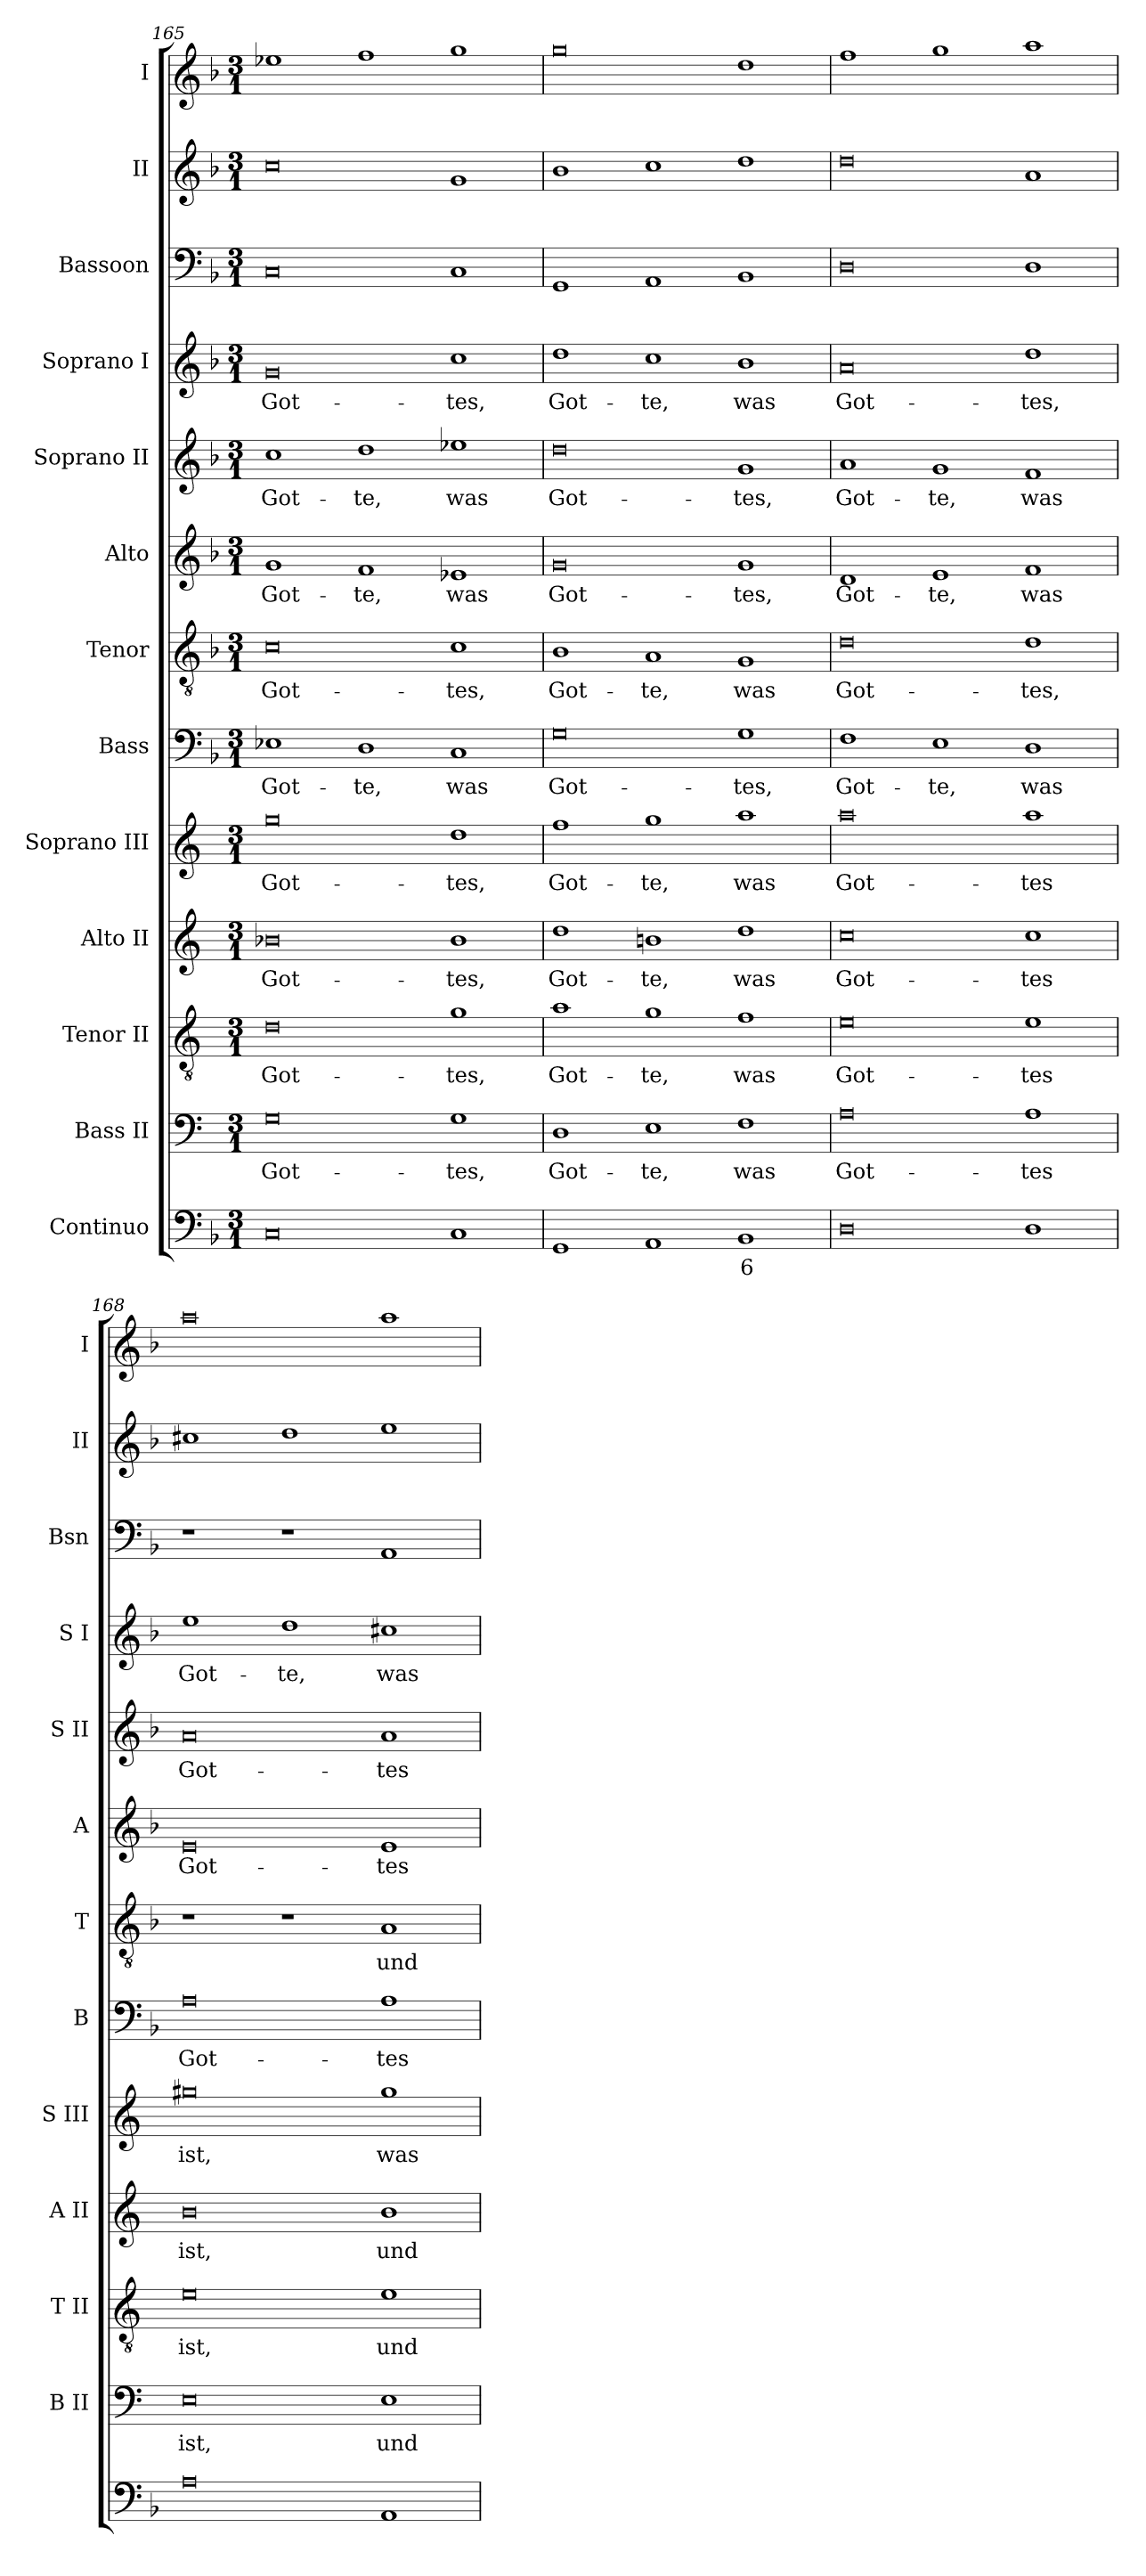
**kern	**text	**kern	**text	**kern	**text	**kern	**text	**kern	**text	**kern	**text	**kern	**text	**kern	**text	**kern	**text	**kern	**text	**kern	**kern	**kern
*part13	*part13	*part12	*part12	*part11	*part11	*part10	*part10	*part9	*part9	*part8	*part8	*part7	*part7	*part6	*part6	*part5	*part5	*part4	*part4	*part3	*part2	*part1
*staff13	*staff13	*staff12	*staff12	*staff11	*staff11	*staff10	*staff10	*staff9	*staff9	*staff8	*staff8	*staff7	*staff7	*staff6	*staff6	*staff5	*staff5	*staff4	*staff4	*staff3	*staff2	*staff1
*I"Continuo	*	*I"Bass II	*	*I"Tenor II	*	*I"Alto II	*	*I"Soprano III	*	*I"Bass	*	*I"Tenor	*	*I"Alto	*	*I"Soprano II	*	*I"Soprano I	*	*I"Bassoon	*I"II	*I"I
*	*	*I'B II	*	*I'T II	*	*I'A II	*	*I'S III	*	*I'B	*	*I'T	*	*I'A	*	*I'S II	*	*I'S I	*	*I'Bsn	*I'II	*I'I
*clefF4	*	*clefF4	*	*clefGv2	*	*clefG2	*	*clefG2	*	*clefF4	*	*clefGv2	*	*clefG2	*	*clefG2	*	*clefG2	*	*clefF4	*clefG2	*clefG2
*	*	*ITrd4c7	*	*ITrd4c7	*	*ITrd4c7	*	*ITrd4c7	*	*	*	*	*	*	*	*	*	*	*	*	*	*
*k[b-]	*	*k[b-]	*	*k[b-]	*	*k[b-]	*	*k[b-]	*	*k[b-]	*	*k[b-]	*	*k[b-]	*	*k[b-]	*	*k[b-]	*	*k[b-]	*k[b-]	*k[b-]
*F:	*	*F:	*	*F:	*	*F:	*	*F:	*	*F:	*	*F:	*	*F:	*	*F:	*	*F:	*	*F:	*F:	*F:
*M3/1	*	*M3/1	*	*M3/1	*	*M3/1	*	*M3/1	*	*M3/1	*	*M3/1	*	*M3/1	*	*M3/1	*	*M3/1	*	*M3/1	*M3/1	*M3/1
=165	=165	=165	=165	=165	=165	=165	=165	=165	=165	=165	=165	=165	=165	=165	=165	=165	=165	=165	=165	=165	=165	=165
!	!	!	!LO:LY:b	!	!LO:LY:b	!	!LO:LY:b	!	!LO:LY:b	!	!LO:LY:b	!	!LO:LY:b	!	!LO:LY:b	!	!LO:LY:b	!	!LO:LY:b	!	!	!
0C	.	0C	Got-	0G	Got-	0e-X	Got-	0cc	Got-	1E-X	Got-	0c	Got-	1g	Got-	1cc	Got-	0g	Got-	0C	0cc	1ee-X
!	!	!	!	!	!	!	!	!	!	!	!LO:LY:b	!	!	!	!LO:LY:b	!	!LO:LY:b	!	!	!	!	!
.	.	.	.	.	.	.	.	.	.	1D	-te,	.	.	1f	-te,	1dd	-te,	.	.	.	.	1ff
!	!	!	!LO:LY:b	!	!LO:LY:b	!	!LO:LY:b	!	!LO:LY:b	!	!LO:LY:b	!	!LO:LY:b	!	!LO:LY:b	!	!LO:LY:b	!	!LO:LY:b	!	!	!
1C	.	1C	-tes,	1c	-tes,	1e-	-tes,	1g	-tes,	1C	was	1c	-tes,	1e-X	was	1ee-X	was	1cc	-tes,	1C	1g	1gg
=166	=166	=166	=166	=166	=166	=166	=166	=166	=166	=166	=166	=166	=166	=166	=166	=166	=166	=166	=166	=166	=166	=166
!	!	!	!LO:LY:b	!	!LO:LY:b	!	!LO:LY:b	!	!LO:LY:b	!	!LO:LY:b	!	!LO:LY:b	!	!LO:LY:b	!	!LO:LY:b	!	!LO:LY:b	!	!	!
1GG	.	1GG	Got-	1d	Got-	1g	Got-	1b-	Got-	0G	Got-	1B-	Got-	0g	Got-	0dd	Got-	1dd	Got-	1GG	1b-	0gg
!	!	!	!LO:LY:b	!	!LO:LY:b	!	!LO:LY:b	!	!LO:LY:b	!	!	!	!LO:LY:b	!	!	!	!	!	!LO:LY:b	!	!	!
1AA	.	1AA	-te,	1c	-te,	1en	-te,	1cc	-te,	.	.	1A	-te,	.	.	.	.	1cc	-te,	1AA	1cc	.
!	!LO:LY:b	!	!LO:LY:b	!	!LO:LY:b	!	!LO:LY:b	!	!LO:LY:b	!	!LO:LY:b	!	!LO:LY:b	!	!LO:LY:b	!	!LO:LY:b	!	!LO:LY:b	!	!	!
1BB-	6	1BB-	was	1B-	was	1g	was	1dd	was	1G	-tes,	1G	was	1g	-tes,	1g	-tes,	1b-	was	1BB-	1dd	1dd
=167	=167	=167	=167	=167	=167	=167	=167	=167	=167	=167	=167	=167	=167	=167	=167	=167	=167	=167	=167	=167	=167	=167
!	!	!	!LO:LY:b	!	!LO:LY:b	!	!LO:LY:b	!	!LO:LY:b	!	!LO:LY:b	!	!LO:LY:b	!	!LO:LY:b	!	!LO:LY:b	!	!LO:LY:b	!	!	!
0D	.	0D	Got-	0A	Got-	0f	Got-	0dd	Got-	1F	Got-	0d	Got-	1d	Got-	1a	Got-	0a	Got-	0D	0dd	1ff
!	!	!	!	!	!	!	!	!	!	!	!LO:LY:b	!	!	!	!LO:LY:b	!	!LO:LY:b	!	!	!	!	!
.	.	.	.	.	.	.	.	.	.	1E	-te,	.	.	1e	-te,	1g	-te,	.	.	.	.	1gg
!	!	!	!LO:LY:b	!	!LO:LY:b	!	!LO:LY:b	!	!LO:LY:b	!	!LO:LY:b	!	!LO:LY:b	!	!LO:LY:b	!	!LO:LY:b	!	!LO:LY:b	!	!	!
1D	.	1D	-tes	1A	-tes	1f	-tes	1dd	-tes	1D	was	1d	-tes,	1f	was	1f	was	1dd	-tes,	1D	1a	1aa
=168	=168	=168	=168	=168	=168	=168	=168	=168	=168	=168	=168	=168	=168	=168	=168	=168	=168	=168	=168	=168	=168	=168
!	!	!	!LO:LY:b	!	!LO:LY:b	!	!LO:LY:b	!	!LO:LY:b	!	!LO:LY:b	!	!	!	!LO:LY:b	!	!LO:LY:b	!	!LO:LY:b	!	!	!
0A	.	0AA	ist,	0A	ist,	0e	ist,	0cc#X	ist,	0A	Got-	1r	.	0e	Got-	0a	Got-	1ee	Got-	1r	1cc#X	0aa
!	!	!	!	!	!	!	!	!	!	!	!	!	!	!	!	!	!	!	!LO:LY:b	!	!	!
.	.	.	.	.	.	.	.	.	.	.	.	1r	.	.	.	.	.	1dd	-te,	1r	1dd	.
!	!	!	!LO:LY:b	!	!LO:LY:b	!	!LO:LY:b	!	!LO:LY:b	!	!LO:LY:b	!	!LO:LY:b	!	!LO:LY:b	!	!LO:LY:b	!	!LO:LY:b	!	!	!
1AA	.	1AA	und	1A	und	1e	und	1cc#	was	1A	-tes	1A	und	1e	-tes	1a	-tes	1cc#X	was	1AA	1ee	1aa
=	=	=	=	=	=	=	=	=	=	=	=	=	=	=	=	=	=	=	=	=	=	=
*-	*-	*-	*-	*-	*-	*-	*-	*-	*-	*-	*-	*-	*-	*-	*-	*-	*-	*-	*-	*-	*-	*-
